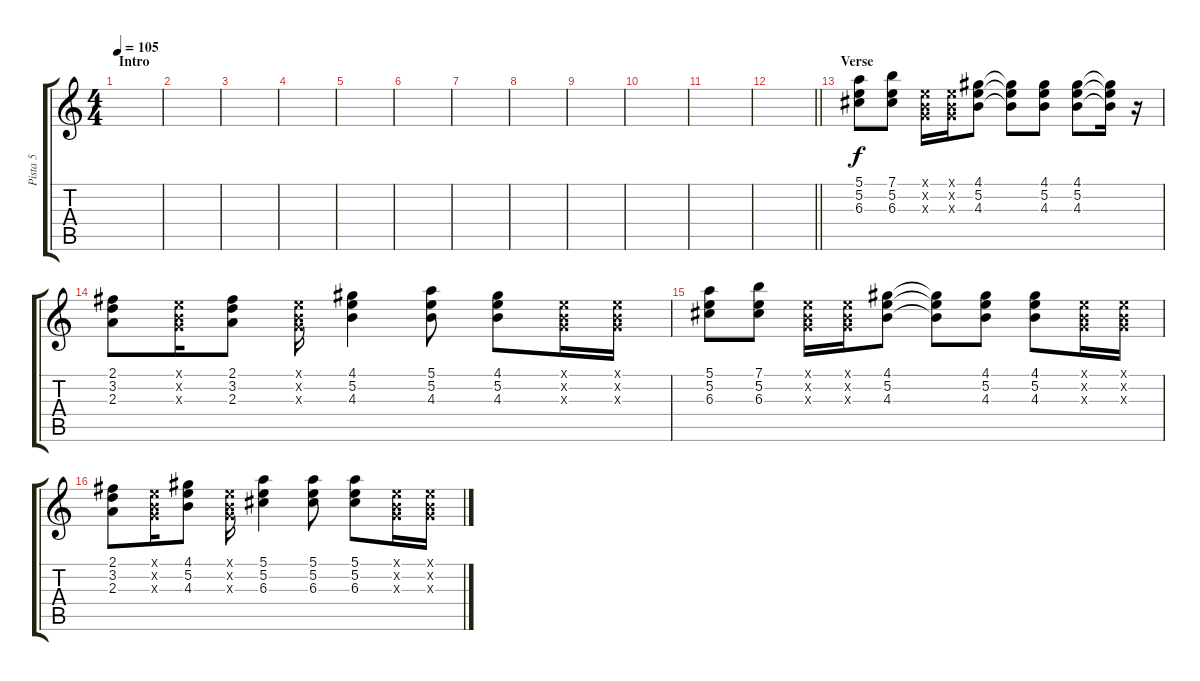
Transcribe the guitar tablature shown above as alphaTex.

\track ("Pista 5" "Pista 5") {instrument acousticguitarsteel}
\staff {score tabs}
\tuning (E4 B3 G3 D3 A2 E2) {hide}
\ts (4 4)
\section ("" "Intro")
\tempo 105
\clef g2
\ks c
|
|
|
|
|
|
|
|
|
|
|
\barLineRight lightlight
|
\section ("" "Verse")
(5.1 5.2 6.3).8 (7.1 5.2 6.3).8 (0.1{x} 0.2{x} 0.3{x}).16 (0.1{x} 0.2{x} 0.3{x}).16 (4.1 5.2 4.3).8 (4.1{t} 5.2{t} 4.3{t}).8 (4.1 5.2 4.3).8 (4.1 5.2 4.3).8 (4.1{t} 5.2{t} 4.3{t}).16 r.16 |
(2.1 3.2 2.3).8 (0.1{x} 0.2{x} 0.3{x}).16 (2.1 3.2 2.3).8 (0.1{x} 0.2{x} 0.3{x}).16 (4.1 5.2 4.3).4 (5.1 5.2 4.3).8 (4.1 5.2 4.3).8 (0.1{x} 0.2{x} 0.3{x}).16 (0.1{x} 0.2{x} 0.3{x}).16 |
(5.1 5.2 6.3).8 (7.1 5.2 6.3).8 (0.1{x} 0.2{x} 0.3{x}).16 (0.1{x} 0.2{x} 0.3{x}).16 (4.1 5.2 4.3).8 (4.1{t} 5.2{t} 4.3{t}).8 (4.1 5.2 4.3).8 (4.1 5.2 4.3).8 (0.1{x} 0.2{x} 0.3{x}).16 (0.1{x} 0.2{x} 0.3{x}).16 |
(2.1 3.2 2.3).8 (0.1{x} 0.2{x} 0.3{x}).16 (4.1 5.2 4.3).8 (0.1{x} 0.2{x} 0.3{x}).16 (5.1 5.2 6.3).4 (5.1 5.2 6.3).8 (5.1 5.2 6.3).8 (0.1{x} 0.2{x} 0.3{x}).16 (0.1{x} 0.2{x} 0.3{x}).16
